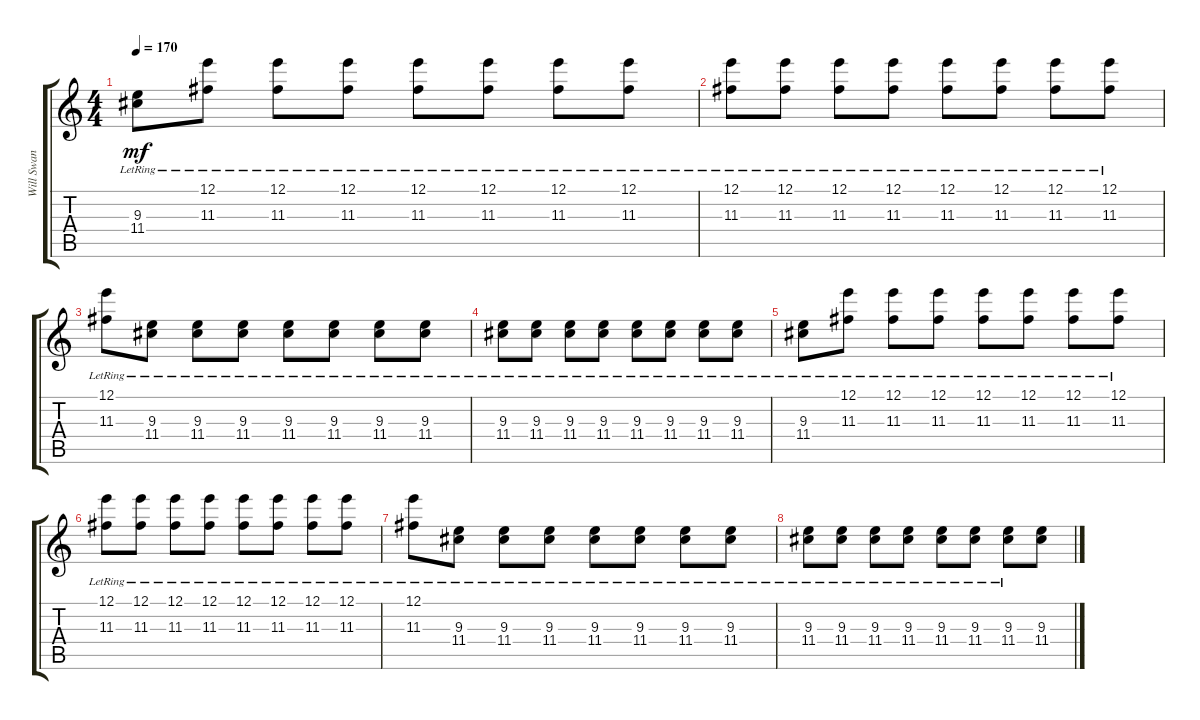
\track ("Will Swan" "Will Swan") {instrument distortionguitar}
\staff {score tabs}
\tuning (E4 B3 G3 D3 A2 D2) {hide}
\ts (4 4)
\tempo 170
\clef g2
\ks c
(9.3{lr} 11.4).8{dy mf volume 4} (12.1{lr} 11.3{lr}).8 (12.1{lr} 11.3{lr}).8 (12.1{lr} 11.3{lr}).8 (12.1{lr} 11.3{lr}).8 (12.1{lr} 11.3{lr}).8 (12.1{lr} 11.3{lr}).8 (12.1{lr} 11.3{lr}).8 |
(12.1{lr} 11.3{lr}).8 (12.1{lr} 11.3{lr}).8 (12.1{lr} 11.3{lr}).8 (12.1{lr} 11.3{lr}).8 (12.1{lr} 11.3{lr}).8 (12.1{lr} 11.3{lr}).8 (12.1{lr} 11.3{lr}).8 (12.1{lr} 11.3{lr}).8 |
(12.1{lr} 11.3{lr}).8 (9.3{lr} 11.4{lr}).8 (9.3{lr} 11.4{lr}).8 (9.3{lr} 11.4{lr}).8 (9.3{lr} 11.4{lr}).8 (9.3{lr} 11.4{lr}).8 (9.3{lr} 11.4{lr}).8 (9.3{lr} 11.4{lr}).8 |
(9.3{lr} 11.4{lr}).8 (9.3{lr} 11.4{lr}).8 (9.3{lr} 11.4{lr}).8 (9.3{lr} 11.4{lr}).8 (9.3{lr} 11.4{lr}).8 (9.3{lr} 11.4{lr}).8 (9.3{lr} 11.4{lr}).8 (9.3{lr} 11.4{lr}).8 |
(9.3{lr} 11.4).8{volume 0} (12.1{lr} 11.3{lr}).8 (12.1{lr} 11.3{lr}).8 (12.1{lr} 11.3{lr}).8 (12.1{lr} 11.3{lr}).8 (12.1{lr} 11.3{lr}).8 (12.1{lr} 11.3{lr}).8 (12.1{lr} 11.3{lr}).8 |
(12.1{lr} 11.3{lr}).8 (12.1{lr} 11.3{lr}).8 (12.1{lr} 11.3{lr}).8 (12.1{lr} 11.3{lr}).8 (12.1{lr} 11.3{lr}).8 (12.1{lr} 11.3{lr}).8 (12.1{lr} 11.3{lr}).8 (12.1{lr} 11.3{lr}).8 |
(12.1{lr} 11.3{lr}).8 (9.3{lr} 11.4{lr}).8 (9.3{lr} 11.4{lr}).8 (9.3{lr} 11.4{lr}).8 (9.3{lr} 11.4{lr}).8 (9.3{lr} 11.4{lr}).8 (9.3{lr} 11.4{lr}).8 (9.3{lr} 11.4{lr}).8 |
(9.3{lr} 11.4{lr}).8 (9.3{lr} 11.4{lr}).8 (9.3{lr} 11.4{lr}).8 (9.3{lr} 11.4{lr}).8 (9.3{lr} 11.4{lr}).8 (9.3{lr} 11.4{lr}).8 (9.3{lr} 11.4{lr}).8 (9.3 11.4).8
